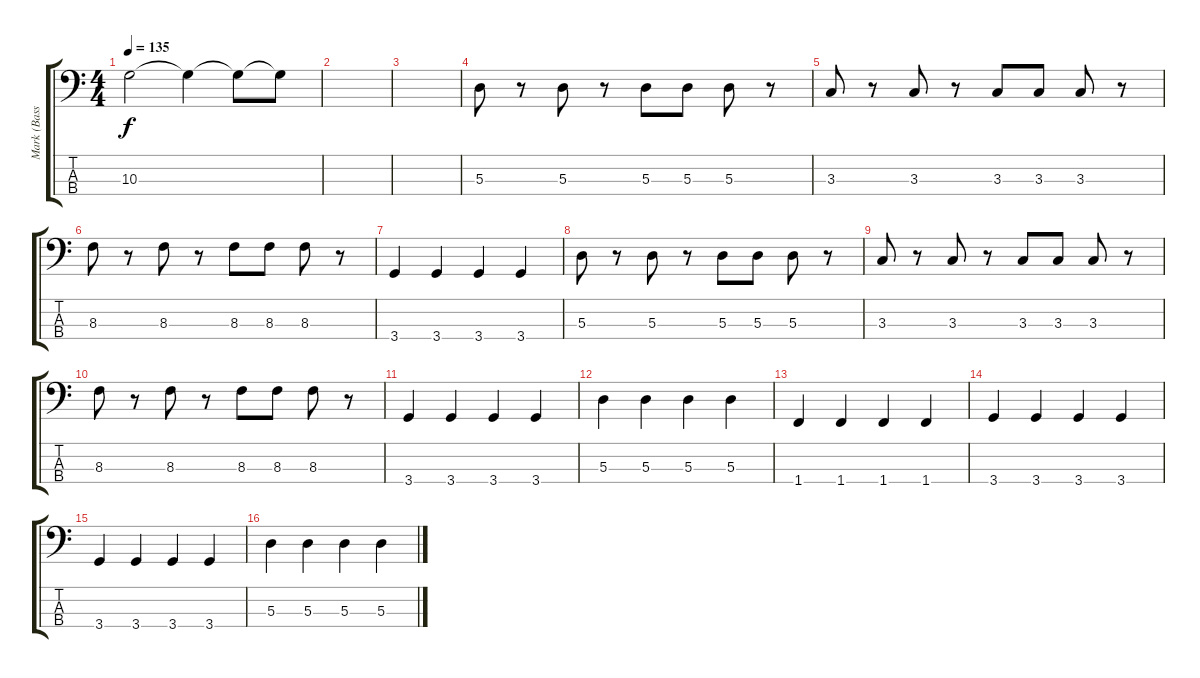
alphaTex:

\track ("Mark (Bass)" "Mark (Bass") {instrument electricbassfinger}
\staff {score tabs}
\tuning (G2 D2 A1 E1) {hide}
\ts (4 4)
\tempo 135
\clef f4
\ks c
10.3{t}.2{dy f} 10.3{t}.4 10.3{t}.8 10.3{t}.8 |
|
|
5.3.8 r.8 5.3.8 r.8 5.3.8 5.3.8 5.3.8 r.8 |
3.3.8 r.8 3.3.8 r.8 3.3.8 3.3.8 3.3.8 r.8 |
8.3.8 r.8 8.3.8 r.8 8.3.8 8.3.8 8.3.8 r.8 |
3.4.4 3.4.4 3.4.4 3.4.4 |
5.3.8 r.8 5.3.8 r.8 5.3.8 5.3.8 5.3.8 r.8 |
3.3.8 r.8 3.3.8 r.8 3.3.8 3.3.8 3.3.8 r.8 |
8.3.8 r.8 8.3.8 r.8 8.3.8 8.3.8 8.3.8 r.8 |
3.4.4 3.4.4 3.4.4 3.4.4 |
5.3.4 5.3.4 5.3.4 5.3.4 |
1.4.4 1.4.4 1.4.4 1.4.4 |
3.4.4 3.4.4 3.4.4 3.4.4 |
3.4.4 3.4.4 3.4.4 3.4.4 |
5.3.4 5.3.4 5.3.4 5.3.4
